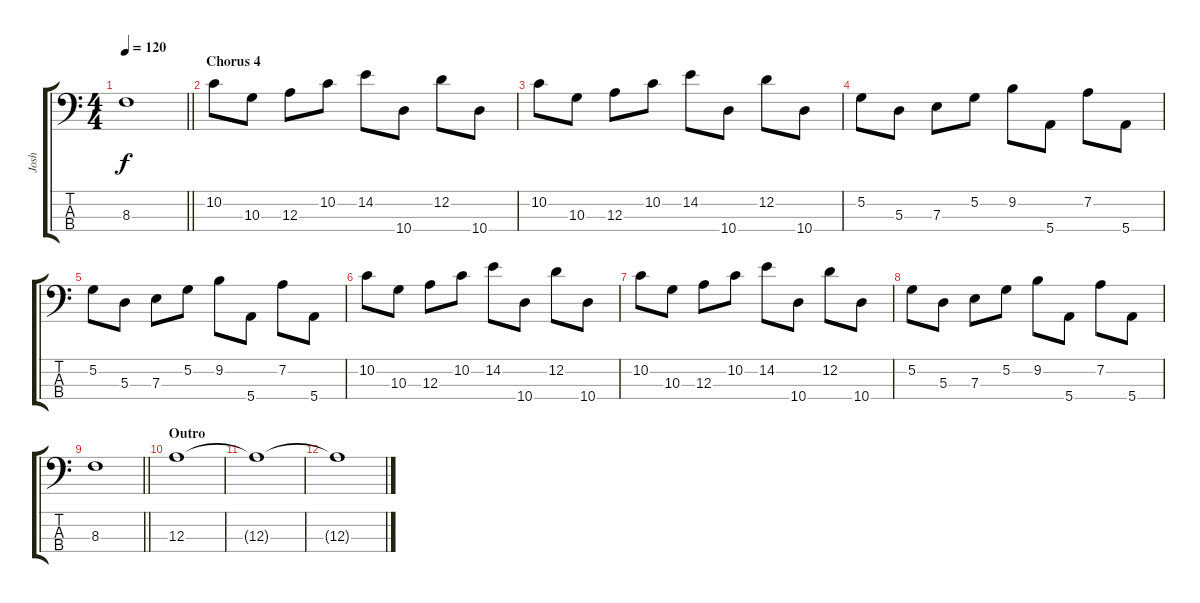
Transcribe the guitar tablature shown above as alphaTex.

\track ("Josh" "Josh") {instrument electricbassfinger}
\staff {score tabs}
\tuning (G2 D2 A1 E1) {hide}
\ts (4 4)
\tempo 120
\clef f4
\barLineRight lightlight
\ks c
8.3.1{dy f} |
\section ("" "Chorus 4")
10.2.8 10.3.8 12.3.8 10.2.8 14.2.8 10.4.8 12.2.8 10.4.8 |
10.2.8 10.3.8 12.3.8 10.2.8 14.2.8 10.4.8 12.2.8 10.4.8 |
5.2.8 5.3.8 7.3.8 5.2.8 9.2.8 5.4.8 7.2.8 5.4.8 |
5.2.8 5.3.8 7.3.8 5.2.8 9.2.8 5.4.8 7.2.8 5.4.8 |
10.2.8 10.3.8 12.3.8 10.2.8 14.2.8 10.4.8 12.2.8 10.4.8 |
10.2.8 10.3.8 12.3.8 10.2.8 14.2.8 10.4.8 12.2.8 10.4.8 |
5.2.8 5.3.8 7.3.8 5.2.8 9.2.8 5.4.8 7.2.8 5.4.8 |
\barLineRight lightlight
8.3.1 |
\section ("" "Outro")
12.3.1{volume 10} |
12.3{t}.1{volume 7} |
12.3{t}.1{volume 0}
